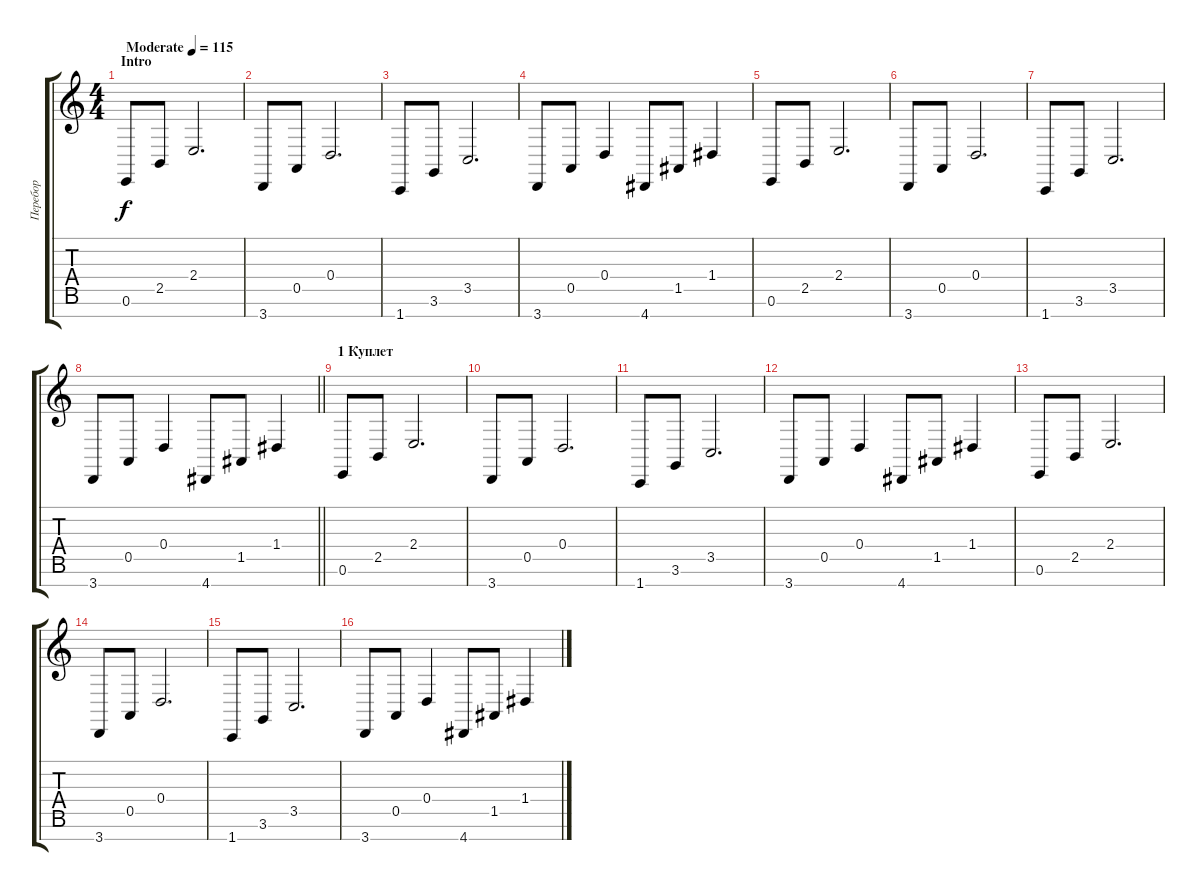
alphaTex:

\track ("Перебор" "Перебор") {instrument acousticgrandpiano}
\staff {score tabs}
\tuning (E4 B3 G3 D3 A2 E2 B1) {hide}
\ts (4 4)
\section ("" "Intro")
\tempo (115 "Moderate")
\clef g2
\ks c
0.6.8{dy f instrument acousticgrandpiano} 2.5.8 2.4.2{d} |
3.7.8 0.5.8 0.4.2{d} |
1.7.8 3.6.8 3.5.2{d} |
3.7.8 0.5.8 0.4.4 4.7.8 1.5.8 1.4.4 |
0.6.8 2.5.8 2.4.2{d} |
3.7.8 0.5.8 0.4.2{d} |
1.7.8 3.6.8 3.5.2{d} |
\barLineRight lightlight
3.7.8 0.5.8 0.4.4 4.7.8 1.5.8 1.4.4 |
\section ("" "1 Куплет")
0.6.8 2.5.8 2.4.2{d} |
3.7.8 0.5.8 0.4.2{d} |
1.7.8 3.6.8 3.5.2{d} |
3.7.8 0.5.8 0.4.4 4.7.8 1.5.8 1.4.4 |
0.6.8 2.5.8 2.4.2{d} |
3.7.8 0.5.8 0.4.2{d} |
1.7.8 3.6.8 3.5.2{d} |
3.7.8 0.5.8 0.4.4 4.7.8 1.5.8 1.4.4
